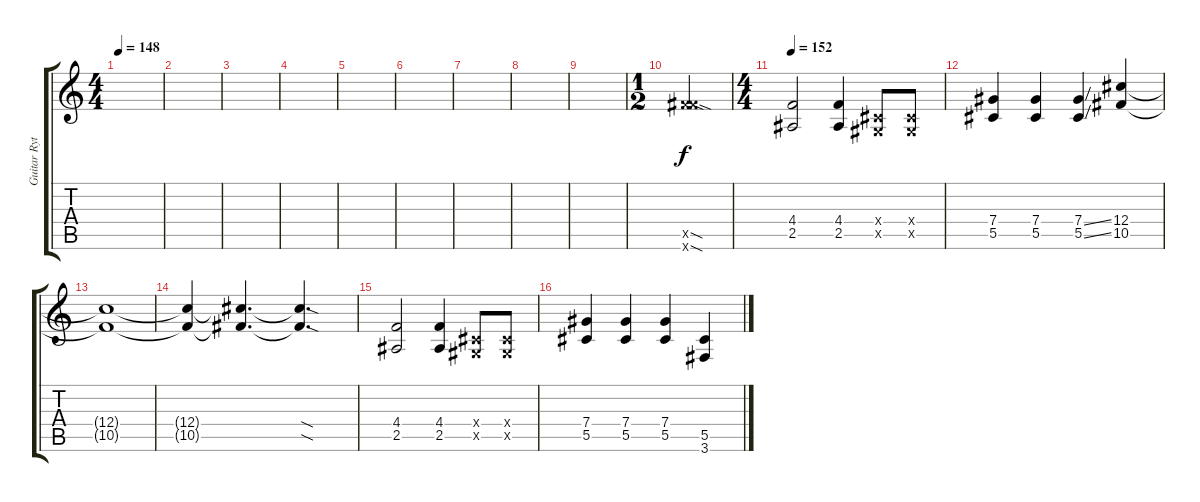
\track ("Guitar Rythm" "Guitar Ryt") {instrument distortionguitar}
\staff {score tabs}
\tuning (Eb4 Bb3 Gb3 Db3 Ab2 Eb2) {hide}
\ts (4 4)
\tempo 148
\clef g2
\ks c
|
|
|
|
|
|
|
|
|
\ts (1 2)
(10.5{sod x} 15.6{sod x}).2 |
\ts (4 4)
\tempo 152
(4.4 2.5).2 (4.4 2.5).4 (0.4{x} 0.5{x}).8 (0.4{x} 0.5{x}).8 |
(7.4 5.5).4 (7.4 5.5).4 (7.4{ss} 5.5{ss}).4 (12.4 10.5).4 |
(12.4{t} 10.5{t}).1 |
(12.4{t} 10.5{t}).4 (12.4{t} 10.5{t}).4{d} (12.4{sod t} 10.5{sod t}).4{d} |
(4.4 2.5).2 (4.4 2.5).4 (0.4{x} 0.5{x}).8 (0.4{x} 0.5{x}).8 |
(7.4 5.5).4 (7.4 5.5).4 (7.4 5.5).4 (5.5 3.6).4
